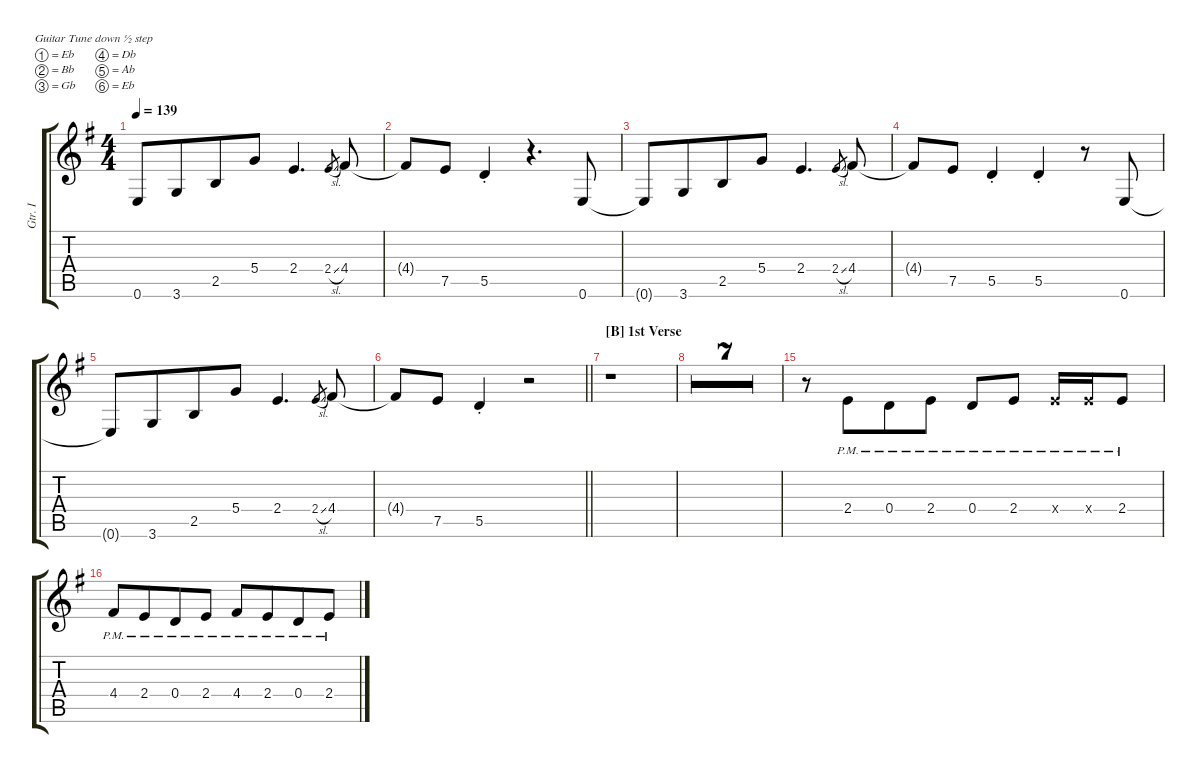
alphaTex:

\defaultSystemsLayout 4
\hideDynamics
\bracketExtendMode groupsimilarinstruments
\otherSystemsTrackNameOrientation horizontal
\track ("Electric Guitar I" "Gtr. I") {defaultSystemsLayout 8 mute multiBarRest instrument distortionguitar}
\staff {score tabs}
\tuning (Eb4 Bb3 Gb3 Db3 Ab2 Eb2)
\displaytranspose 13
\ts (4 4)
\tempo 139
\clef g2
\ks g
0.6{t acc forcenatural}.8{dy mf beam Up} 3.6{acc forcenatural}.8{beam Up beam merge} 2.5{acc forcenatural}.8{beam Up} 5.4{acc forcenatural}.8{beam Up} 2.4{acc forcenatural}.4{d beam Up} 2.4{sl acc forcenatural}.8{gr beam Up} 4.4{acc #}.8{beam Up} |
4.4{t acc #}.8{beam Up} 7.5{acc forcenatural}.8{beam Up} 5.5{st acc forcenatural}.4{beam Up} r.4{d beam Up} 0.6{acc forcenatural}.8{beam Up} |
0.6{t acc forcenatural}.8{beam Up beam merge} 3.6{acc forcenatural}.8{beam Up beam merge} 2.5{acc forcenatural}.8{beam Up} 5.4{acc forcenatural}.8{beam Up} 2.4{acc forcenatural}.4{d beam Up} 2.4{sl acc forcenatural}.8{gr beam Up} 4.4{acc #}.8{beam Up} |
4.4{t acc #}.8{beam Up} 7.5{acc forcenatural}.8{beam Up} 5.5{st acc forcenatural}.4{beam Up} 5.5{st acc forcenatural}.4{beam Up} r.8{beam Up} 0.6{acc forcenatural}.8{beam Up} |
0.6{t acc forcenatural}.8{beam Up} 3.6{acc forcenatural}.8{beam Up beam merge} 2.5{acc forcenatural}.8{beam Up} 5.4{acc forcenatural}.8{beam Up} 2.4{acc forcenatural}.4{d beam Up} 2.4{sl acc forcenatural}.8{gr beam Up} 4.4{acc #}.8{beam Up} |
\barLineRight lightlight
4.4{t acc #}.8{beam Up} 7.5{acc forcenatural}.8{beam Up} 5.5{st acc forcenatural}.4{beam Up} r.2{beam Up} |
\section ("B" "1st Verse")
r.1{beam Down} |
r.1{beam Down} |
r.1{beam Down} |
r.1{beam Down} |
r.1{beam Down} |
r.1{beam Down} |
r.1{beam Down} |
r.1{beam Down} |
r.8{instrument distortionguitar beam Down} 2.4{pm acc forcenatural}.8{beam Up beam merge} 0.4{pm acc forcenatural}.8{beam Up} 2.4{pm acc forcenatural}.8{beam Up} 0.4{pm acc forcenatural}.8{beam Up beam merge} 2.4{pm acc forcenatural}.8{beam Up beam split} 2.4{pm x acc forcenatural}.16{beam Up} 2.4{pm x acc forcenatural}.16{beam Up} 2.4{pm acc forcenatural}.8{beam Up} |
4.4{pm acc #}.8{beam Up beam merge} 2.4{pm acc forcenatural}.8{beam Up beam merge} 0.4{pm acc forcenatural}.8{beam Up} 2.4{pm acc forcenatural}.8{beam Up} 4.4{pm acc #}.8{beam Up beam merge} 2.4{pm acc forcenatural}.8{beam Up beam merge} 0.4{pm acc forcenatural}.8{beam Up} 2.4{pm acc forcenatural}.8{beam Up}
